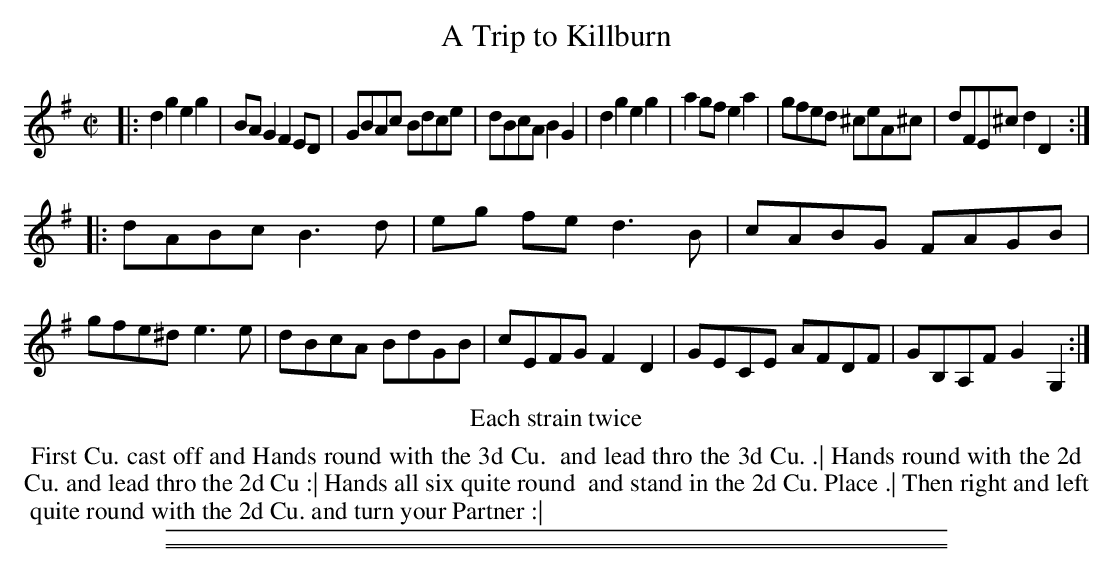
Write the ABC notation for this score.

X:1
T: A Trip to Killburn
M: C|
L: 1/8
K: G
|:\
d2g2 e2g2 | BAG2 F2ED | GBAc Bdce | dBcA B2G2 |\
d2g2 e2g2 | a2gf e2a2 | gfed ^ceA^c | dFE^c d2D2 :|
|:\
dABc B3d | eg fe d3B | cABG FAGB | gfe^d e3e |\
dBcA BdGB | cEFG F2D2 | GECE AFDF | GB,A,F G2G,2 :|
